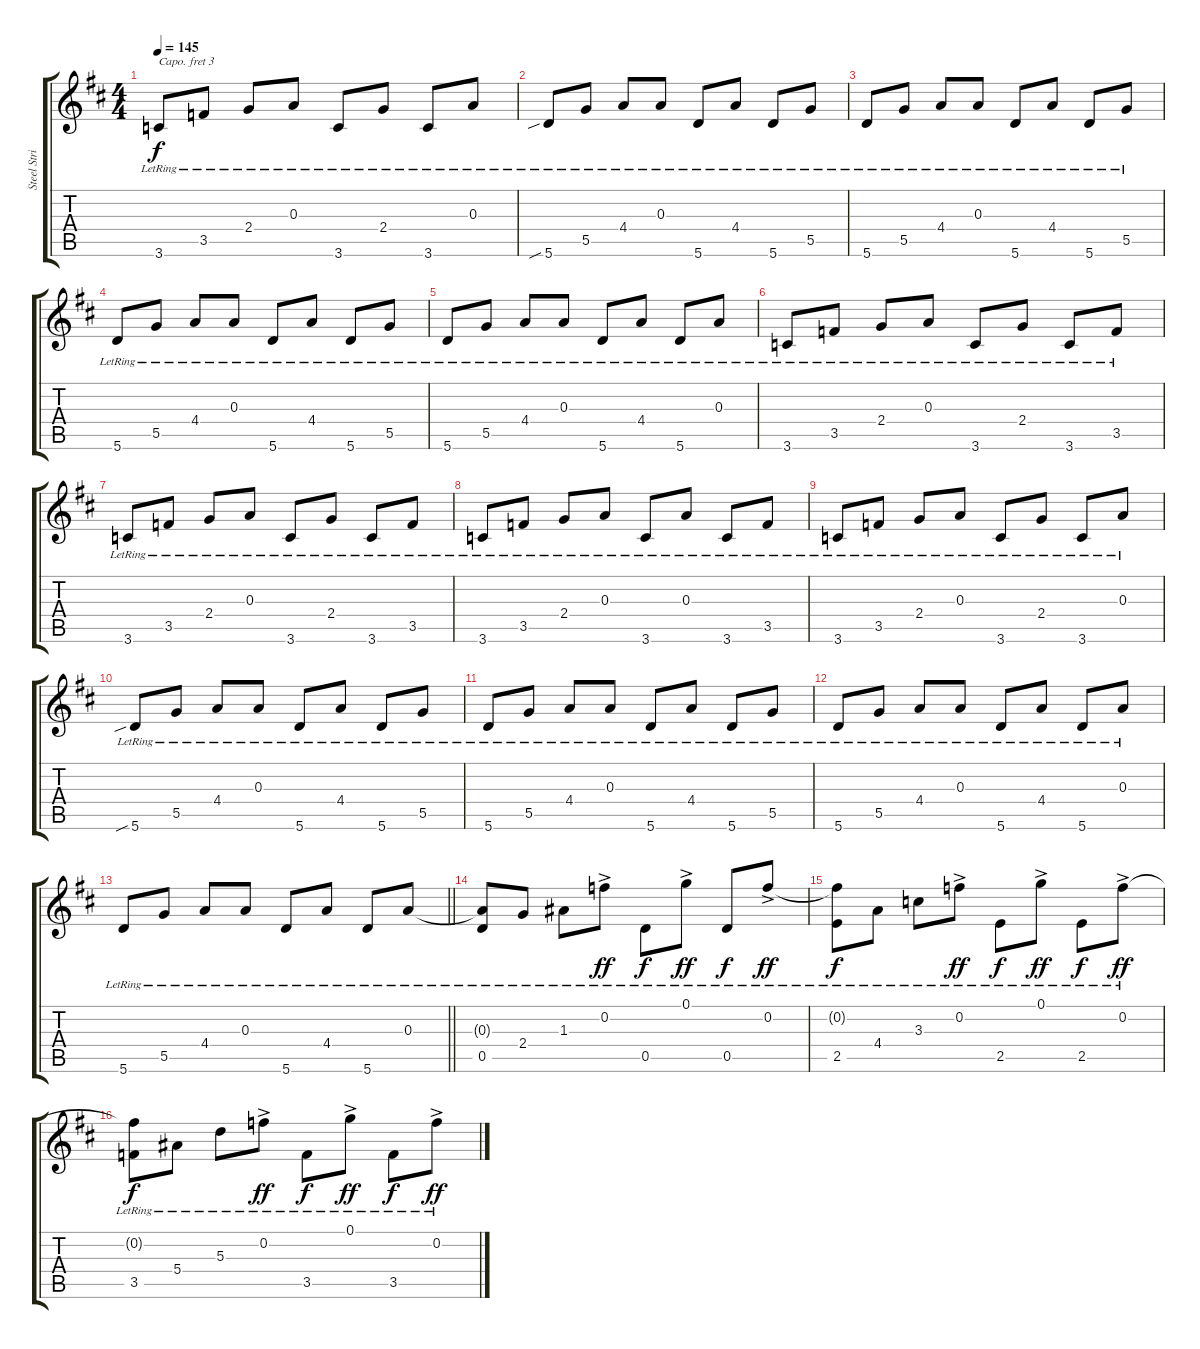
\track ("Steel String Acoustic Guitar" "Steel Stri") {instrument acousticguitarsteel}
\staff {score tabs}
\capo 3
\tuning (E4 D4 Gb3 D3 B2 Gb2) {hide}
\ts (4 4)
\tempo 145
\clef g2
\ks d
3.6{lr}.8{dy f} 3.5{lr}.8 2.4{lr}.8 0.3{lr}.8 3.6{lr}.8 2.4{lr}.8 3.6{lr}.8 0.3{lr}.8 |
5.6{sib lr}.8 5.5{lr}.8 4.4{lr}.8 0.3{lr}.8 5.6{lr}.8 4.4{lr}.8 5.6{lr}.8 5.5{lr}.8 |
5.6{lr}.8 5.5{lr}.8 4.4{lr}.8 0.3{lr}.8 5.6{lr}.8 4.4{lr}.8 5.6{lr}.8 5.5{lr}.8 |
5.6{lr}.8 5.5{lr}.8 4.4{lr}.8 0.3{lr}.8 5.6{lr}.8 4.4{lr}.8 5.6{lr}.8 5.5{lr}.8 |
5.6{lr}.8 5.5{lr}.8 4.4{lr}.8 0.3{lr}.8 5.6{lr}.8 4.4{lr}.8 5.6{lr}.8 0.3{lr}.8 |
3.6{lr}.8 3.5{lr}.8 2.4{lr}.8 0.3{lr}.8 3.6{lr}.8 2.4{lr}.8 3.6{lr}.8 3.5{lr}.8 |
3.6{lr}.8 3.5{lr}.8 2.4{lr}.8 0.3{lr}.8 3.6{lr}.8 2.4{lr}.8 3.6{lr}.8 3.5{lr}.8 |
3.6{lr}.8 3.5{lr}.8 2.4{lr}.8 0.3{lr}.8 3.6{lr}.8 0.3{lr}.8 3.6{lr}.8 3.5{lr}.8 |
3.6{lr}.8 3.5{lr}.8 2.4{lr}.8 0.3{lr}.8 3.6{lr}.8 2.4{lr}.8 3.6{lr}.8 0.3{lr}.8 |
5.6{sib lr}.8 5.5{lr}.8 4.4{lr}.8 0.3{lr}.8 5.6{lr}.8 4.4{lr}.8 5.6{lr}.8 5.5{lr}.8 |
5.6{lr}.8 5.5{lr}.8 4.4{lr}.8 0.3{lr}.8 5.6{lr}.8 4.4{lr}.8 5.6{lr}.8 5.5{lr}.8 |
5.6{lr}.8 5.5{lr}.8 4.4{lr}.8 0.3{lr}.8 5.6{lr}.8 4.4{lr}.8 5.6{lr}.8 0.3{lr}.8 |
\barLineRight lightlight
5.6{lr}.8 5.5{lr}.8 4.4{lr}.8 0.3{lr}.8 5.6{lr}.8 4.4{lr}.8 5.6{lr}.8 0.3{lr}.8 |
(0.3{t} 0.5{lr}).8 2.4{lr}.8 1.3{lr}.8 0.2{ac lr}.8{dy ff} 0.5{lr}.8{dy f} 0.1{ac lr}.8{dy ff} 0.5{lr}.8{dy f} 0.2{ac lr}.8{dy ff} |
(0.2{t} 2.5{lr}).8{dy f} 4.4{lr}.8 3.3{lr}.8 0.2{ac lr}.8{dy ff} 2.5{lr}.8{dy f} 0.1{ac lr}.8{dy ff} 2.5{lr}.8{dy f} 0.2{ac lr}.8{dy ff} |
(0.2{t} 3.5{lr}).8{dy f} 5.4{lr}.8 5.3{lr}.8 0.2{ac lr}.8{dy ff} 3.5{lr}.8{dy f} 0.1{ac lr}.8{dy ff} 3.5{lr}.8{dy f} 0.2{ac lr}.8{dy ff}
